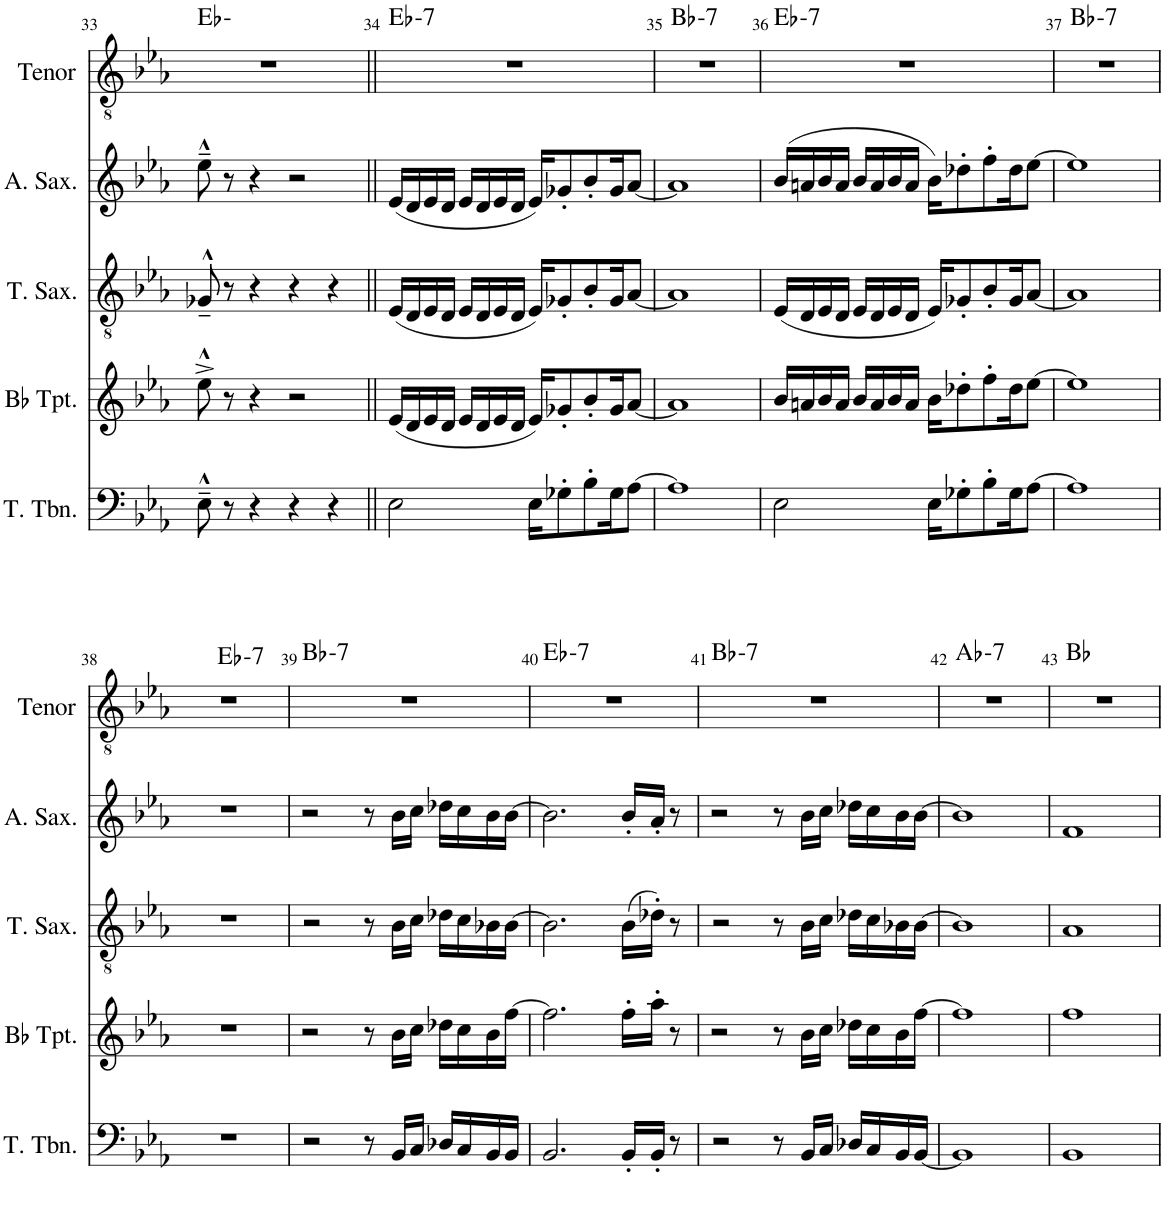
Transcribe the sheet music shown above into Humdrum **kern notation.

**kern	**kern	**kern	**kern	**kern	**harte
*part5	*part4	*part3	*part2	*part1	*part1
*staff5	*staff4	*staff3	*staff2	*staff1	*
*I"Tenor Trombone	*I"Bb Trumpet	*I"Tenor Saxophone	*I"Alto Saxophone	*I"Vocal Tenor	*
*I'T. Tbn.	*I'Bb Tpt.	*I'T. Sax.	*I'A. Sax.	*I'Tenor	*
!!LO:PB:g=z
*clefF4	*clefG2	*clefGv2	*clefG2	*clefGv2	*
*	*ITrd1c2	*ITrd8c14	*ITrd5c9	*	*
*k[b-e-a-]	*k[b-e-a-]	*k[b-e-a-]	*k[b-e-a-]	*k[b-e-a-]	*
*M4/4	*M4/4	*M4/4	*M4/4	*M4/4	*
=33	=33	=33	=33	=33	=33
8E-~^^\	8ee-^^^\	8G-X~^^/	8ee-~^^\	1r	Eb:min
8r	8r	8r	8r	.	.
4r	4r	4r	4r	.	.
4r	2r	4r	2r	.	.
4r	.	4r	.	.	.
=34||	=34||	=34||	=34||	=34||	=34||
!	!	!	!	!	!LO:H:kt=7
2E-\	(16e-/LL	(16E-/LL	(16e-/LL	1r	Eb:min7
.	16d/	16D/	16d/	.	.
.	16e-/	16E-/	16e-/	.	.
.	16d/JJ	16D/JJ	16d/JJ	.	.
.	16e-/LL	16E-/LL	16e-/LL	.	.
.	16d/	16D/	16d/	.	.
.	16e-/	16E-/	16e-/	.	.
.	16d/JJ	16D/JJ	16d/JJ	.	.
16E-\KL	16e-/KL)	16E-/KL)	16e-/KL)	.	.
8G-X'\	8g-X'/	8G-X'/	8g-X'/	.	.
8B-'\	8b-'/	8B-'/	8b-'/	.	.
16G-\K	16g-/K	16G-/K	16g-/K	.	.
[8A-\J	[8a-/J	[8A-/J	[8a-/J	.	.
=35	=35	=35	=35	=35	=35
!	!	!	!	!	!LO:H:kt=7
1A-]	1a-]	1A-]	1a-]	1r	Bb:min7
=36	=36	=36	=36	=36	=36
!	!	!	!	!	!LO:H:kt=7
2E-\	16b-/LL	(16E-/LL	(16b-/LL	1r	Eb:min7
.	16an/	16D/	16an/	.	.
.	16b-/	16E-/	16b-/	.	.
.	16a/JJ	16D/JJ	16a/JJ	.	.
.	16b-/LL	16E-/LL	16b-/LL	.	.
.	16a/	16D/	16a/	.	.
.	16b-/	16E-/	16b-/	.	.
.	16a/JJ	16D/JJ	16a/JJ	.	.
16E-\KL	16b-\KL	16E-/KL)	16b-\KL)	.	.
8G-X'\	8dd-X'\	8G-X'/	8dd-X'\	.	.
8B-'\	8ff'\	8B-'/	8ff'\	.	.
16G-\K	16dd-\K	16G-/K	16dd-\K	.	.
[8A-\J	[8ee-\J	[8A-/J	[8ee-\J	.	.
=37	=37	=37	=37	=37	=37
!	!	!	!	!	!LO:H:kt=7
1A-]	1ee-]	1A-]	1ee-]	1r	Bb:min7
!!LO:LB:g=z
=38	=38	=38	=38	=38	=38
!	!	!	!	!	!LO:H:kt=7
1r	1r	1r	1r	1r	Eb:min7
=39	=39	=39	=39	=39	=39
!	!	!	!	!	!LO:H:kt=7
2r	2r	2r	2r	1r	Bb:min7
8r	8r	8r	8r	.	.
16BB-/LL	16b-\LL	16B-\LL	16b-\LL	.	.
16C/JJ	16cc\JJ	16c\JJ	16cc\JJ	.	.
16D-X/LL	16dd-X\LL	16d-X\LL	16dd-X\LL	.	.
16C/	16cc\	16c\	16cc\	.	.
16BB-/	16b-\	16B-X\	16b-\	.	.
16BB-/JJ	[16ff\JJ	[16B-\JJ	[16b-\JJ	.	.
=40	=40	=40	=40	=40	=40
!	!	!	!	!	!LO:H:kt=7
2.BB-/	2.ff\]	2.B-\]	2.b-\]	1r	Eb:min7
16BB-'/LL	16ff'\LL	(16B-\LL	16b-'/LL	.	.
16BB-'/JJ	16aa-'\JJ	16d-X'\JJ)	16a-'/JJ	.	.
8r	8r	8r	8r	.	.
=41	=41	=41	=41	=41	=41
!	!	!	!	!	!LO:H:kt=7
2r	2r	2r	2r	1r	Bb:min7
8r	8r	8r	8r	.	.
16BB-/LL	16b-\LL	16B-\LL	16b-\LL	.	.
16C/JJ	16cc\JJ	16c\JJ	16cc\JJ	.	.
16D-X/LL	16dd-X\LL	16d-X\LL	16dd-X\LL	.	.
16C/	16cc\	16c\	16cc\	.	.
16BB-/	16b-\	16B-X\	16b-\	.	.
[16BB-/JJ	[16ff\JJ	[16B-\JJ	[16b-\JJ	.	.
=42	=42	=42	=42	=42	=42
!	!	!	!	!	!LO:H:kt=7
1BB-]	1ff]	1B-]	1b-]	1r	Ab:min7
=43	=43	=43	=43	=43	=43
1BB-	1ff	1A-	1f	1r	Bb:maj
=	=	=	=	=	=
*-	*-	*-	*-	*-	*-
